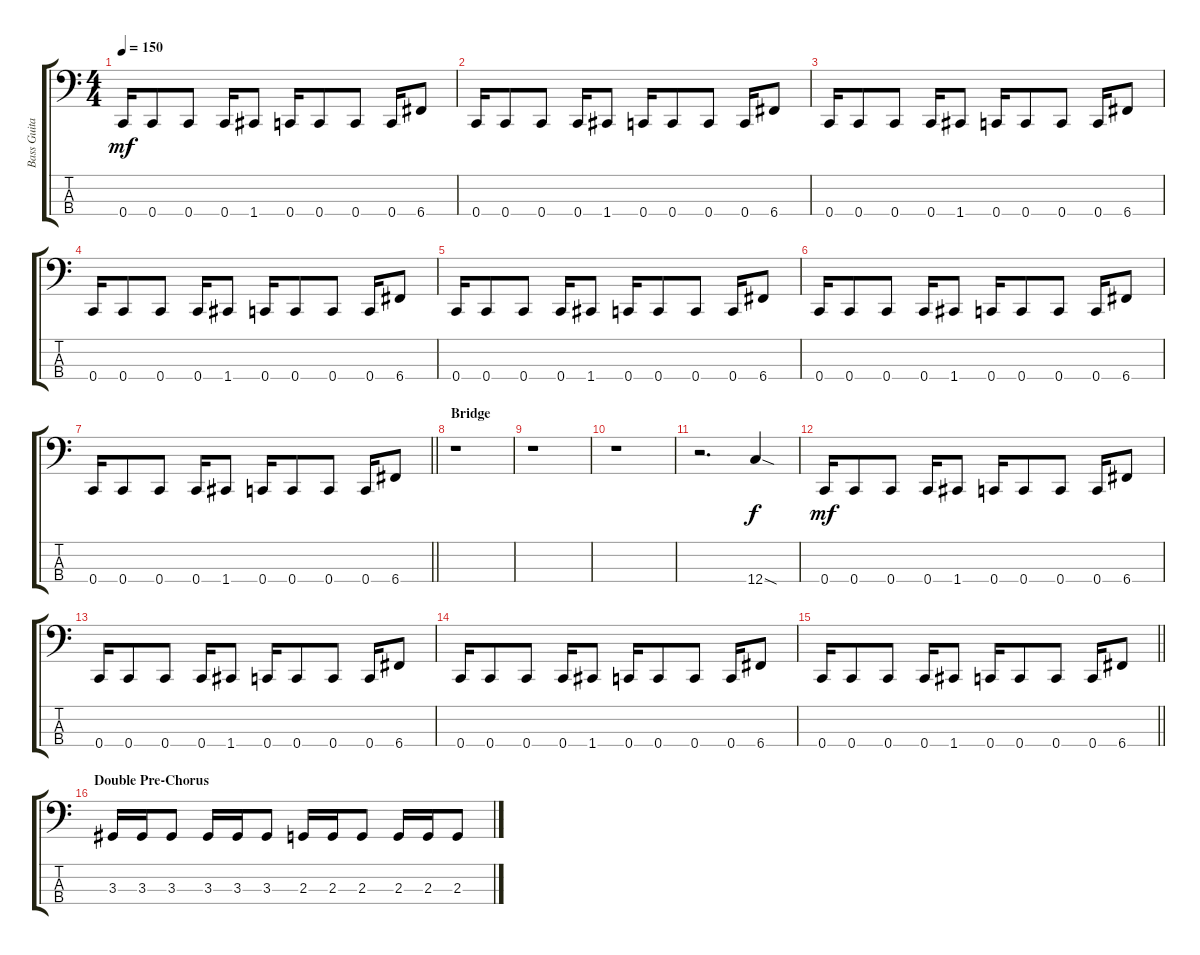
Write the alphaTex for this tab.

\track ("Bass Guitar" "Bass Guita") {instrument electricbassfinger}
\staff {score tabs}
\tuning (Eb2 Bb1 F1 C1) {hide}
\ts (4 4)
\tempo 150
\clef f4
\ks c
0.4.16{dy mf} 0.4.8 0.4.8 0.4.16 1.4.8 0.4.16 0.4.8 0.4.8 0.4.16 6.4.8 |
0.4.16 0.4.8 0.4.8 0.4.16 1.4.8 0.4.16 0.4.8 0.4.8 0.4.16 6.4.8 |
0.4.16 0.4.8 0.4.8 0.4.16 1.4.8 0.4.16 0.4.8 0.4.8 0.4.16 6.4.8 |
0.4.16 0.4.8 0.4.8 0.4.16 1.4.8 0.4.16 0.4.8 0.4.8 0.4.16 6.4.8 |
0.4.16 0.4.8 0.4.8 0.4.16 1.4.8 0.4.16 0.4.8 0.4.8 0.4.16 6.4.8 |
0.4.16 0.4.8 0.4.8 0.4.16 1.4.8 0.4.16 0.4.8 0.4.8 0.4.16 6.4.8 |
\barLineRight lightlight
0.4.16 0.4.8 0.4.8 0.4.16 1.4.8 0.4.16 0.4.8 0.4.8 0.4.16 6.4.8 |
\section ("" "Bridge")
r.1 |
r.1 |
r.1 |
r.2{d} 12.4{sod}.4{dy f} |
0.4.16{dy mf} 0.4.8 0.4.8 0.4.16 1.4.8 0.4.16 0.4.8 0.4.8 0.4.16 6.4.8 |
0.4.16 0.4.8 0.4.8 0.4.16 1.4.8 0.4.16 0.4.8 0.4.8 0.4.16 6.4.8 |
0.4.16 0.4.8 0.4.8 0.4.16 1.4.8 0.4.16 0.4.8 0.4.8 0.4.16 6.4.8 |
\barLineRight lightlight
0.4.16 0.4.8 0.4.8 0.4.16 1.4.8 0.4.16 0.4.8 0.4.8 0.4.16 6.4.8 |
\section ("" "Double Pre-Chorus")
3.3.16 3.3.16 3.3.8 3.3.16 3.3.16 3.3.8 2.3.16 2.3.16 2.3.8 2.3.16 2.3.16 2.3.8
